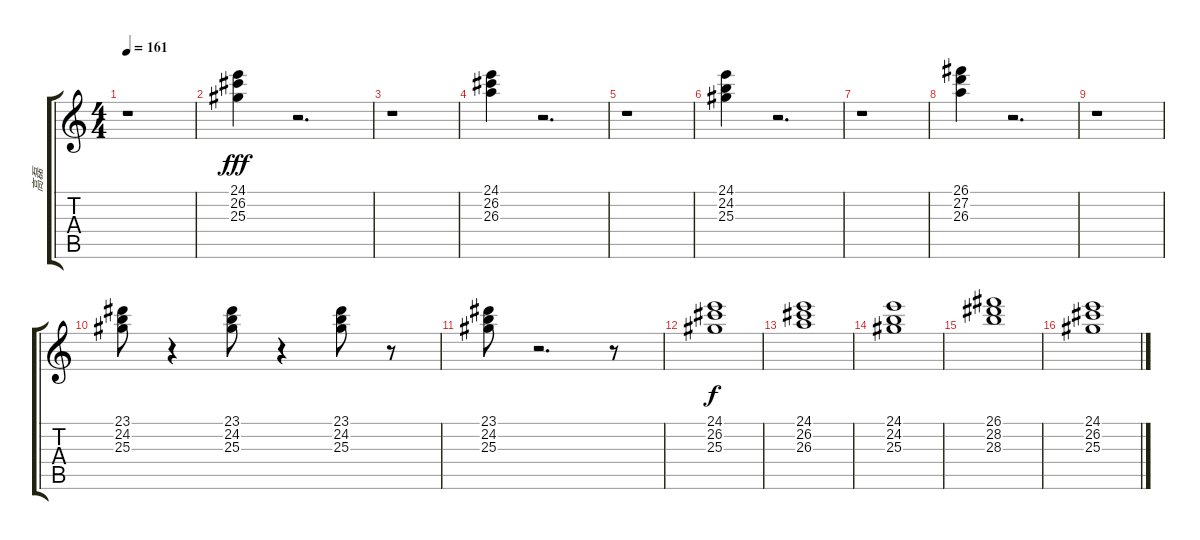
\track ("高磊" "高磊") {instrument fx5brightness}
\staff {score tabs}
\tuning (E4 B3 G3 D3 A2 E2) {hide}
\ts (4 4)
\tempo 161
\clef g2
\ks c
r.1{dy fff} |
(24.1 26.2 25.3).4 r.2{d} |
r.1 |
(24.1 26.2 26.3).4 r.2{d} |
r.1 |
(24.1 24.2 25.3).4 r.2{d} |
r.1 |
(26.1 27.2 26.3).4 r.2{d} |
r.1 |
(23.1 24.2 25.3).8 r.4 (23.1 24.2 25.3).8 r.4 (23.1 24.2 25.3).8 r.8 |
(23.1 24.2 25.3).8 r.2{d} r.8 |
(24.1 26.2 25.3).1{dy f} |
(24.1 26.2 26.3).1 |
(24.1 24.2 25.3).1 |
(26.1 28.2 28.3).1 |
(24.1 26.2 25.3).1
